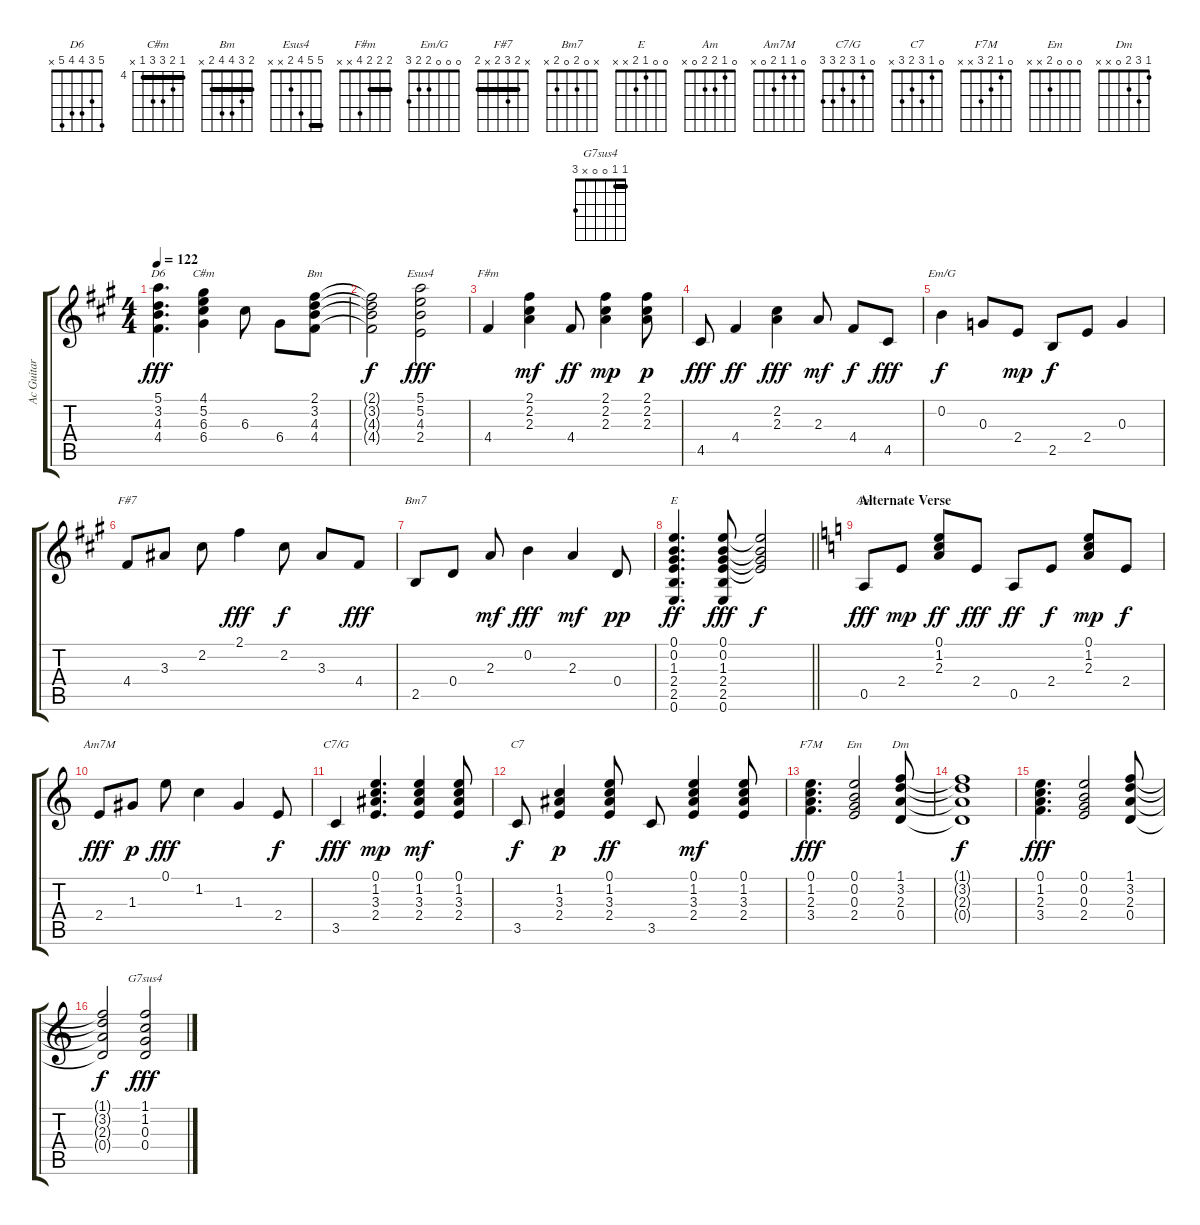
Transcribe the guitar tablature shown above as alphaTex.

\track ("Ac Guitar 1" "Ac Guitar ") {instrument acousticguitarnylon}
\staff {score tabs}
\tuning (E4 B3 G3 D3 A2 E2) {hide}
\chord ("D6" 5 3 4 4 5 x)
\chord ("C#m" 4 5 6 6 4 x) {firstfret 4 barre 4}
\chord ("Bm" 2 3 4 4 2 x) {barre 2}
\chord ("Esus4" 5 5 4 2 x x) {barre 5}
\chord ("F#m" 2 2 2 4 x x) {barre 2}
\chord ("Em/G" 0 0 0 2 2 3)
\chord ("F#7" x 2 3 2 x 2) {barre 2}
\chord ("Bm7" x 0 2 0 2 x)
\chord ("E" 0 0 1 2 x x)
\chord ("Am" 0 1 2 2 0 x)
\chord ("Am7M" 0 1 1 2 0 x)
\chord ("C7/G" 0 1 3 2 3 3)
\chord ("C7" 0 1 3 2 3 x)
\chord ("F7M" 0 1 2 3 x x)
\chord ("Em" 0 0 0 2 x x)
\chord ("Dm" 1 3 2 0 x x)
\chord ("G7sus4" 1 1 0 0 x 3) {barre 1}
\ts (4 4)
\tempo 122
\clef g2
\ks a
(5.1 3.2 4.3 4.4).4{d ch "D6" dy fff} (4.1 5.2 6.3 6.4).4{ch "C#m"} 6.3.8 6.4.8 (2.1 3.2 4.3 4.4).8{ch "Bm"} |
(2.1{t} 3.2{t} 4.3{t} 4.4{t}).2{dy f} (5.1 5.2 4.3 2.4).2{ch "Esus4" dy fff} |
4.4.4{ch "F#m"} (2.1 2.2 2.3).4{dy mf} 4.4.8{dy ff} (2.1 2.2 2.3).4{dy mp} (2.1 2.2 2.3).8{dy p} |
4.5.8{dy fff} 4.4.4{dy ff} (2.2 2.3).4{dy fff} 2.3.8{dy mf} 4.4.8{dy f} 4.5.8{dy fff} |
0.2.4{ch "Em/G" dy f} 0.3.8 2.4.8{dy mp} 2.5.8{dy f} 2.4.8 0.3.4 |
4.4.8{ch "F#7"} 3.3.8 2.2.8 2.1.4{dy fff} 2.2.8{dy f} 3.3.8 4.4.8{dy fff} |
2.5.8{ch "Bm7"} 0.4.8 2.3.8{dy mf} 0.2.4{dy fff} 2.3.4{dy mf} 0.4.8{dy pp} |
\barLineRight lightlight
(0.1 0.2 1.3 2.4 2.5 0.6).4{d ch "E" dy ff} (0.1 0.2 1.3 2.4 2.5 0.6).8{dy fff} (0.1{t} 0.2{t} 1.3{t} 2.4{t}).2{dy f} |
\section ("" "Alternate Verse")
\ks c
0.5.8{ch "Am" dy fff} 2.4.8{dy mp} (0.1 1.2 2.3).8{dy ff} 2.4.8{dy fff} 0.5.8{dy ff} 2.4.8{dy f} (0.1 1.2 2.3).8{dy mp} 2.4.8{dy f} |
2.4.8{ch "Am7M" dy fff} 1.3.8{dy p} 0.1.8{dy fff} 1.2.4 1.3.4 2.4.8{dy f} |
3.5.4{ch "C7/G" dy fff} (0.1 1.2 3.3 2.4).4{d dy mp} (0.1 1.2 3.3 2.4).4{dy mf} (0.1 1.2 3.3 2.4).8 |
3.5.8{ch "C7" dy f} (1.2 3.3 2.4).4{dy p} (0.1 1.2 3.3 2.4).8{dy ff} 3.5.8 (0.1 1.2 3.3 2.4).4{dy mf} (0.1 1.2 3.3 2.4).8 |
(0.1 1.2 2.3 3.4).4{d ch "F7M" dy fff} (0.1 0.2 0.3 2.4).2{ch "Em"} (1.1 3.2 2.3 0.4).8{ch "Dm"} |
(1.1{t} 3.2{t} 2.3{t} 0.4{t}).1{dy f} |
(0.1 1.2 2.3 3.4).4{d dy fff} (0.1 0.2 0.3 2.4).2 (1.1 3.2 2.3 0.4).8 |
(1.1{t} 3.2{t} 2.3{t} 0.4{t}).2{dy f} (1.1 1.2 0.3 0.4).2{ch "G7sus4" dy fff}
